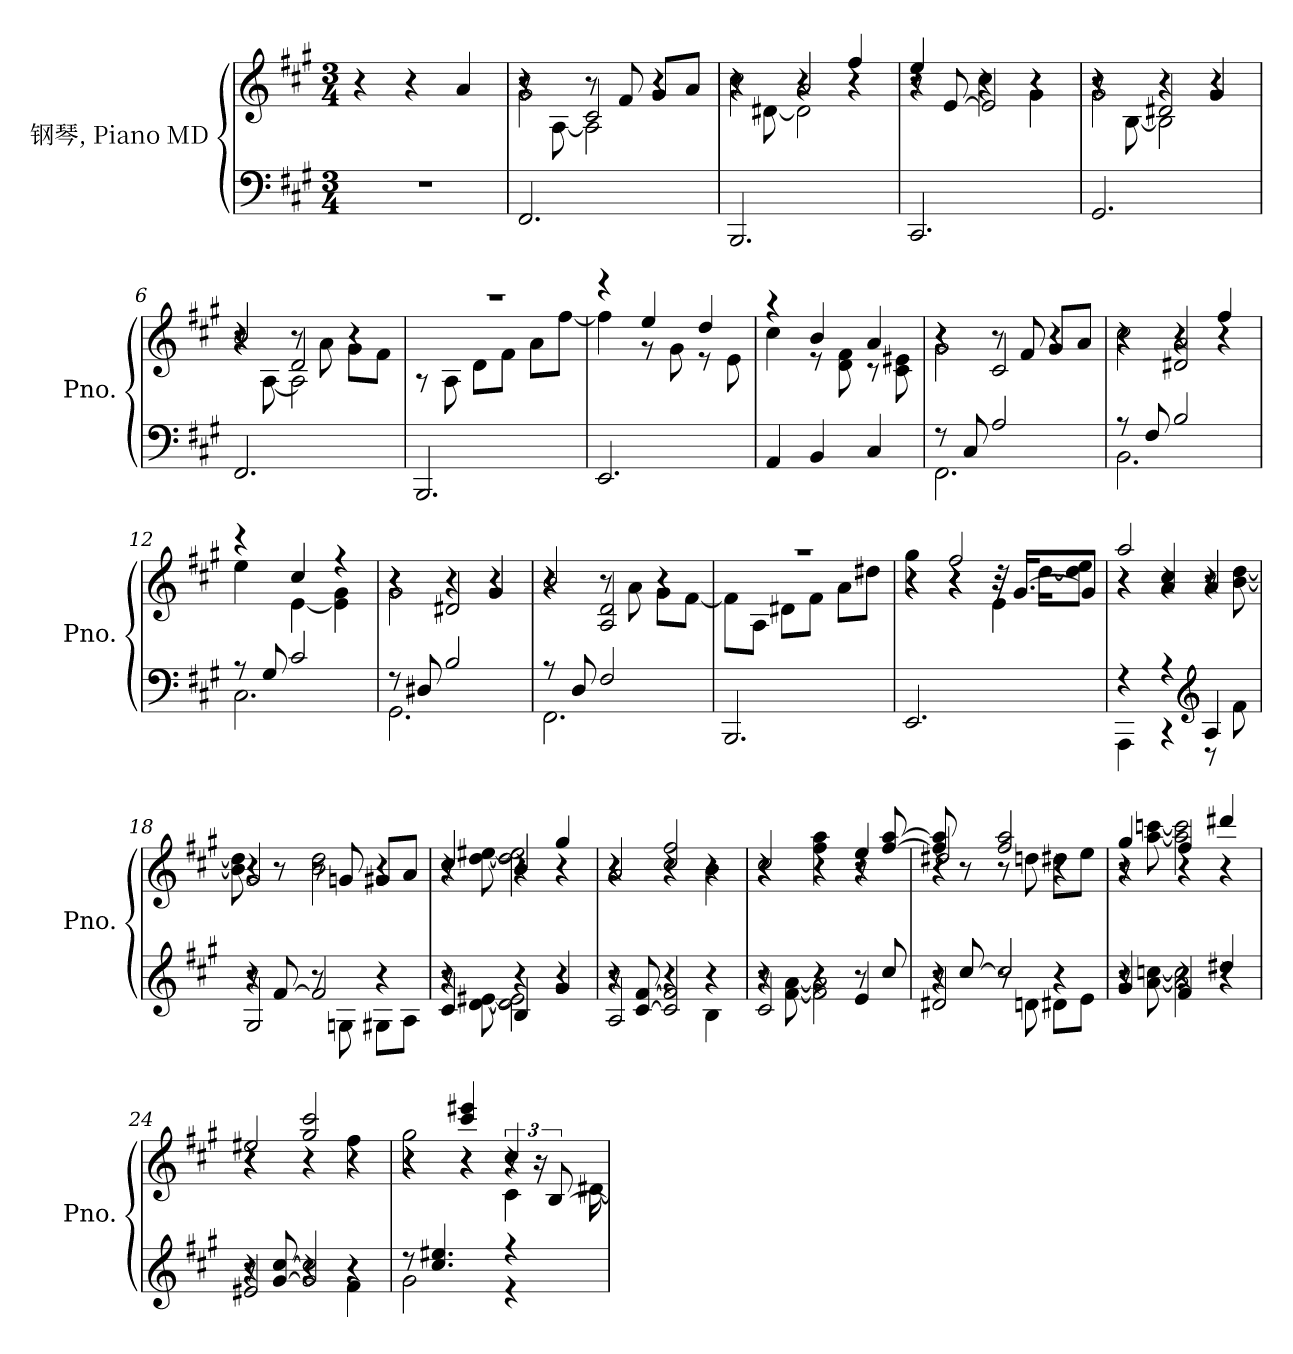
**kern	**kern
*part1	*part1
*staff2	*staff1
*I"钢琴, Piano MD	*
*I'Pno.	*
*clefF4	*clefG2
*k[f#c#g#]	*k[f#c#g#]
*M3/4	*M3/4
*MM92	*MM92
=1	=1
2.r	4r
.	4r
.	4a/
=2	=2
*	*MM92
*	*^
*	*	*^
*	*	*	*^
2.FF#/	4r	2g#\	4r	8r
.	.	.	.	[8A\
.	8r	.	2c#/	2A\]
.	8f#/	.	.	.
.	8g#/L	4r	.	.
.	8a/J	.	.	.
=3	=3	=3	=3	=3
2.BBB/	4r	2cc#\	4r	8r
.	.	.	.	[8d#X\
.	4r	.	2a/	2d#\]
.	4ff#/	4r	.	.
*	*	*	*v	*v
=4	=4	=4	=4
2.CC#/	4ee/	4r	8r
.	.	.	[8e/
.	4r	4cc#\	2e/]
.	4r	4g#\	.
=5	=5	=5	=5
*	*	*	*^
2.GG#/	4r	2g#\	4r	8r
.	.	.	.	[8B\
.	4r	.	2d#X/	2B\]
.	4g#/	4r	.	.
=6	=6	=6	=6	=6
2.FF#/	2b/	4r	4r	8r
.	.	.	.	[8A\
.	.	8r	2d/	2A\]
.	.	8a\	.	.
.	4r	8g#\L	.	.
.	.	8f#\J	.	.
*	*v	*v	*v	*v
!!LO:LB:g=z
=7	=7
*	*MM85
*	*^
2.BBB/	2.r	8r
.	.	8A\
.	.	8d\L
.	.	8f#\J
.	.	8a\L
*	*MM86	*
.	.	[8ff#\J
=8	=8	=8
*	*MM81	*
2.EE/	4r	4ff#\]
.	4ee/	8r
.	.	8g#\
.	4dd/	8r
.	.	8e\
=9	=9	=9
4AA/	4r	4cc#\
4BB/	4b/	8r
.	.	8d\ 8f#\
4C#/	4a/	8r
.	.	8c#\ 8e#X\
=10	=10	=10
*^	*	*^
8r	2.FF#\	4r	2g#\	4r
8C#/	.	.	.	.
2A/	.	8r	.	2c#/
.	.	8f#/	.	.
.	.	8g#/L	4r	.
.	.	8a/J	.	.
=11	=11	=11	=11	=11
*	*	*MM76	*	*
8r	2.BB\	4r	2cc#\	4r
8F#/	.	.	.	.
2B/	.	4r	.	2d#X/ 2a/
.	.	4ff#/	4r	.
*	*	*	*v	*v
=12	=12	=12	=12
8r	2.C#\	4r	4ee\
8G#/	.	.	.
2c#/	.	4cc#/	[4e\
.	.	4r	4e\] 4g#\
!!LO:LB:g=z
=13	=13	=13	=13
*	*	*	*^
8r	2.GG#\	4r	2g#\	4r
8D#X/	.	.	.	.
2B/	.	4r	.	2d#X/
*	*	*MM80	*	*
.	.	4g#/	4r	.
=14	=14	=14	=14	=14
8r	2.FF#\	2b/	4r	4r
8D/	.	.	.	.
2F#/	.	.	8r	2A/ 2d/
.	.	.	8a\	.
.	.	4r	8g#\L	.
.	.	.	[8f#\J	.
*v	*v	*	*	*
*	*	*v	*v
=15	=15	=15
2.BBB/	2.r	8f#\L]
.	.	8A\J
.	.	8d#X\L
.	.	8f#\J
.	.	8a\L
*	*MM78	*
.	.	8dd#X\J
*	*v	*v
=16	=16
*	*MM76
*	*^
*	*	*^
*	*	*	*^
2.EE/	4r	4gg#\	4r	4r
.	2ff#/	4r	4r	4r
.	.	16r	32r	4e\
.	.	.	[16.g#/KL	.
.	.	[16dd\KL	.	.
.	.	8dd\] 8ee\J	8g#/J]	.
*	*	*	*v	*v
=17	=17	=17	=17
*^	*	*	*
4r	4AAA\	2aa/	4r	4r
4r	4r	.	4r	4a/ 4cc#/
*clefG2	*	*	*	*
4A/	8r	4a/	8r	4r
.	8f#\	.	[8b\ [8dd\	.
!!LO:LB:g=z	!!	!!
=18	=18	=18	=18	=18
*	*^	*	*	*
8r	4r	2G#/	2g#/	8b\] 8dd\]	4r
[8f#/	.	.	.	8r	.
2f#/]	8r	.	.	2b\ 2dd\	8r
.	8Gn\	.	.	.	8gn/
.	8G#X\L	4r	4r	.	8g#X/L
.	8A\J	.	.	.	8a/J
=19	=19	=19	=19	=19	=19
4r	8r	4c#/	4r	8r	4cc#/
.	[8d\ [8e#X\	.	.	[8dd\ [8ee#X\	.
4B/	2d\] 2e#\]	4r	4b/	2dd\] 2ee#\]	4r
4g#/	.	4r	4gg#/	.	4r
=20	=20	=20	=20	=20	=20
8r	4r	2A/	4r	4r	2a/
[8c#/ [8f#/	.	.	.	.	.
2c#/] 2f#/]	4r	.	2cc#/ 2ff#/	4r	.
.	4B\	4r	.	4b\	4r
=21	=21	=21	=21	=21	=21
4r	8r	2c#/	4r	4r	2cc#/
.	[8f#\ [8a\	.	.	.	.
4r	2f#\] 2a\]	.	4r	4ff#\ 4aa\	.
8r	.	4e/	8r	4r	4ee/
8cc#/	.	.	[8ff#/ [8aa/	.	.
=22	=22	=22	=22	=22	=22
8r	4r	2d#X/	8ff#/] 8aa/]	4r	2dd#X/
[8cc#/	.	.	8r	.	.
2cc#/]	8r	.	2ff#/ 2aa/	8r	.
.	8dn\	.	.	8ddn\	.
.	8d#X\L	4r	.	8dd#X\L	4r
.	8e\J	.	.	8ee\J	.
!!LO:LB:g=z	!!	!!
=23	=23	=23	=23	=23	=23
*	*	*	*MM100	*	*
4r	8r	4g#/	4r	8r	4gg#/
.	[8a\ [8ccn\	.	.	[8aa\ [8cccn\	.
4f#/	2a\] 2cc\]	4r	4ff#/	2aa\] 2ccc\]	4r
4dd#X/	.	4r	4ddd#X/	.	4r
=24	=24	=24	=24	=24	=24
8r	4r	2e#X/	4r	4r	2ee#X/
[8g#/ [8cc#/	.	.	.	.	.
2g#/] 2cc#/]	4r	.	2gg#/ 2ccc#/	4r	.
.	4f#\	4r	.	4ff#\	4r
*	*v	*v	*	*	*
=25	=25	=25	=25	=25
*	*	*	*	*^
8r	2g#\	4r	2gg#\	4r	4r
4.cc#/ 4.ee#X/	.	.	.	.	.
.	.	4ccc#/ 4eee#X/	.	4r	4r
4r	4r	6r	8r	4cc#/	4c#\
*	*	*MM77	*	*	*
.	.	.	16r	.	.
.	.	[12B/	.	.	.
.	.	.	[16d#X\	.	.
*v	*v	*	*	*	*
*	*v	*v	*v	*v
=	=
*-	*-
